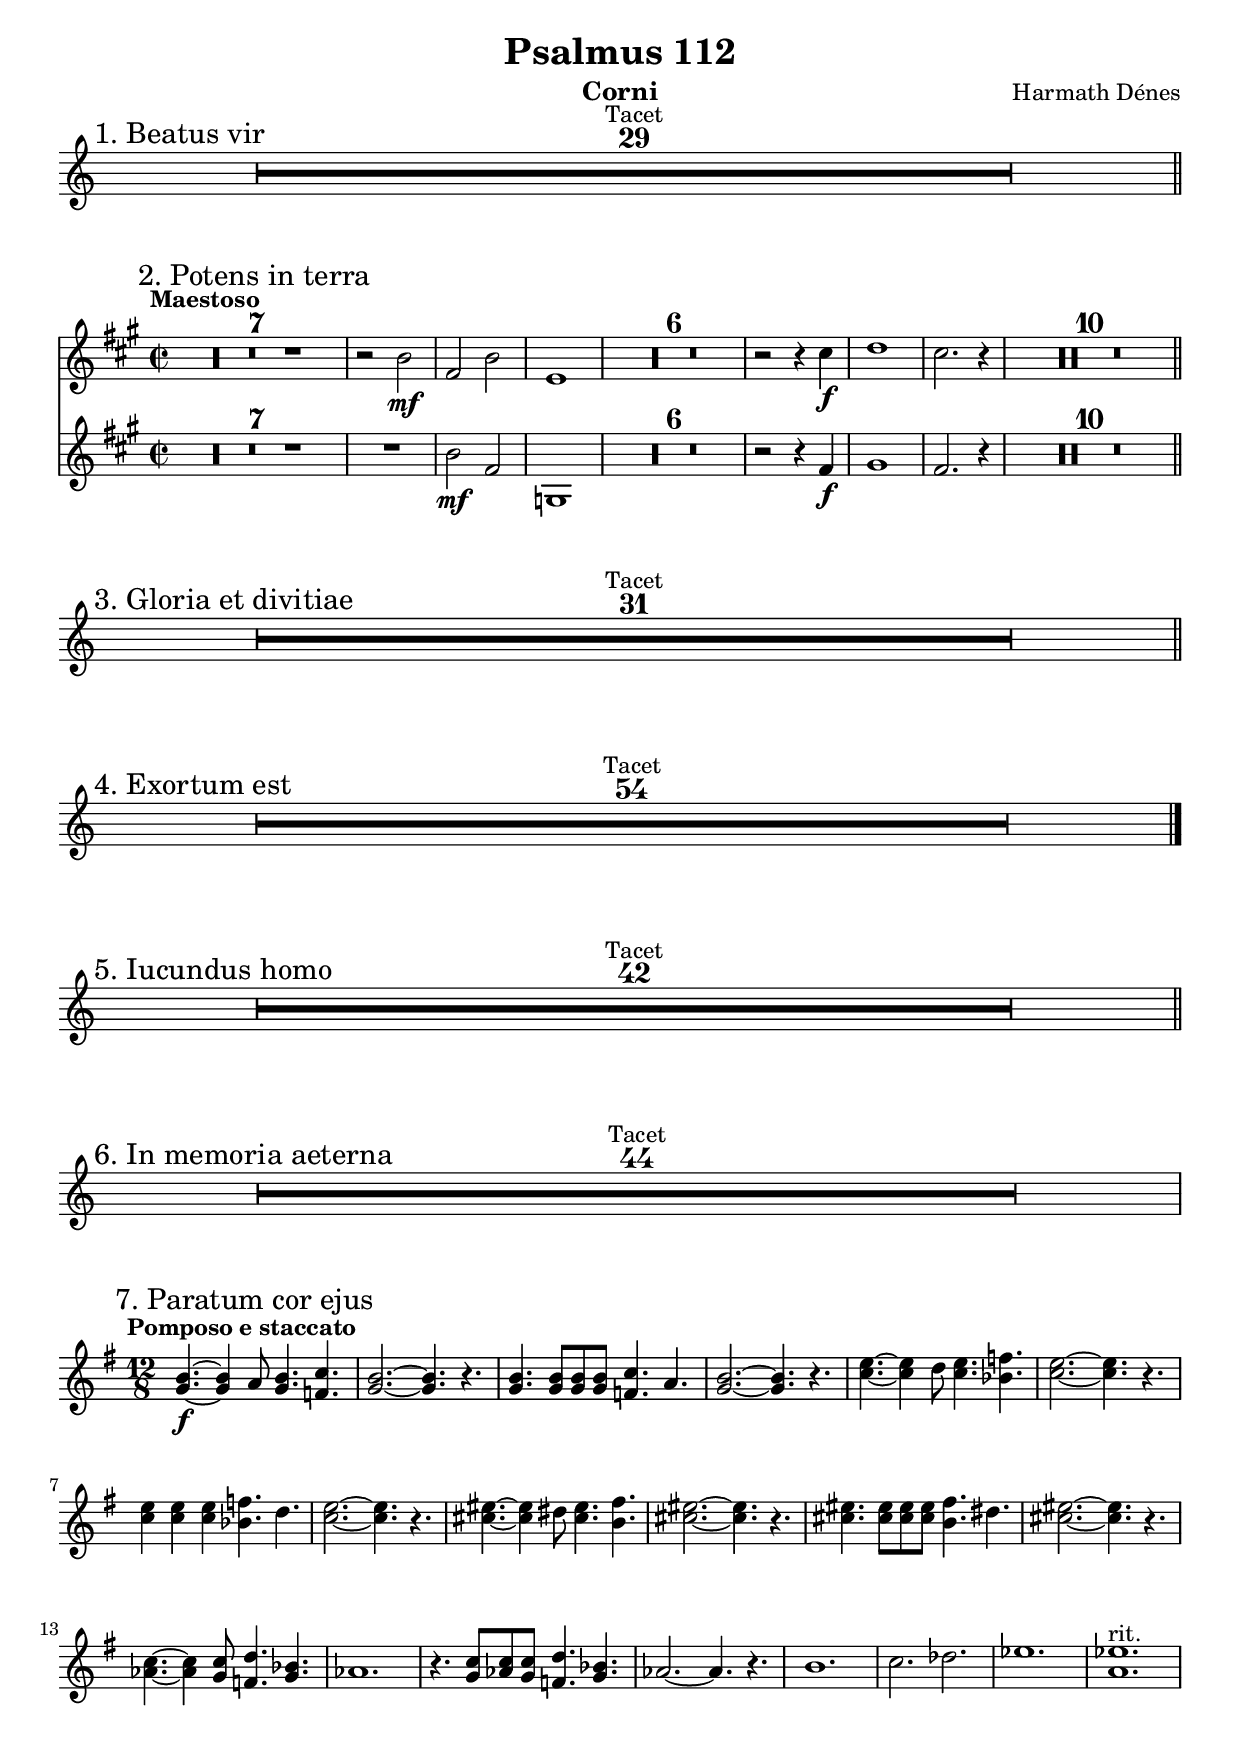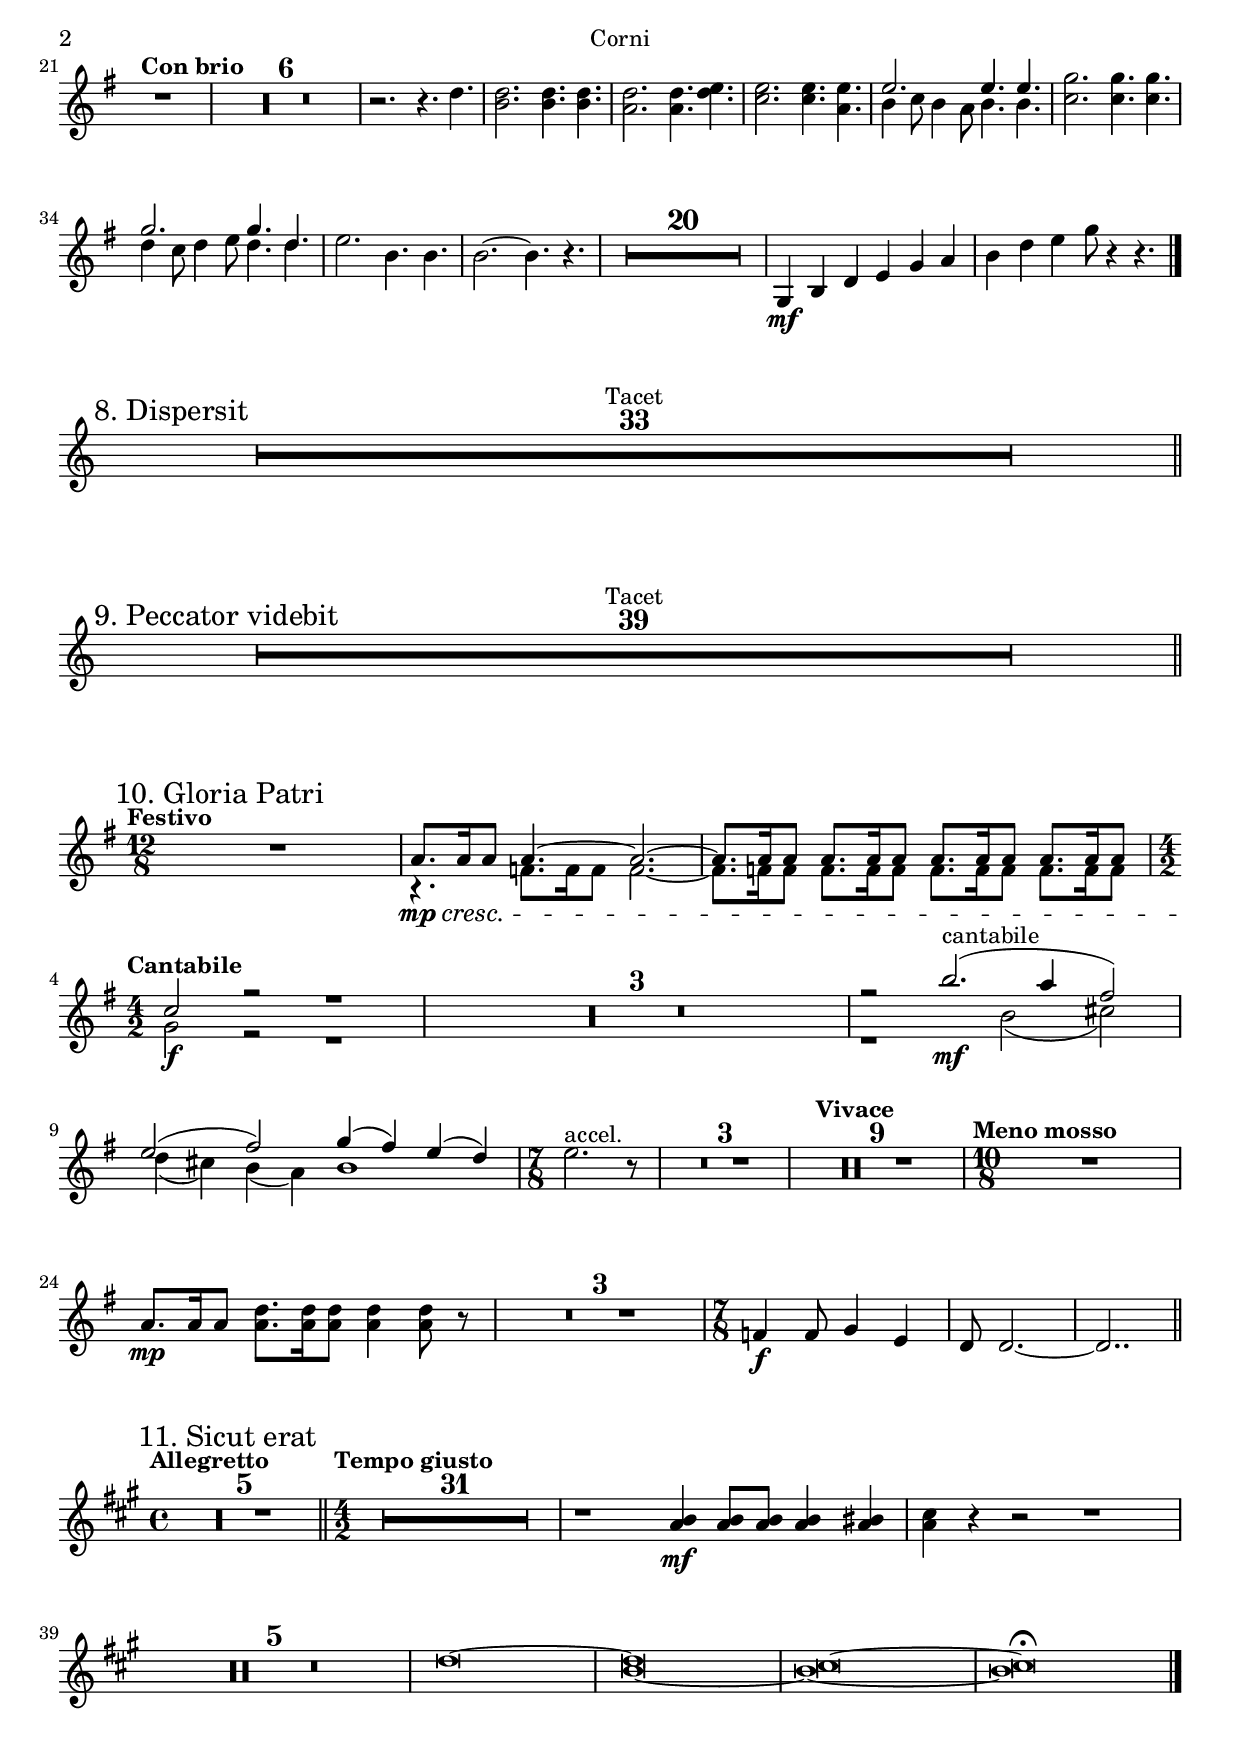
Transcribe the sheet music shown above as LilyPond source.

\include "Common.ily"

\header {
	instrument = "Corni"
}

\score {
	\new Staff <<
		\AHeader
		\ATacet
	>>	
}

\score {<<
	\new Staff <<
		\BGlobal
		\BCornoI
	>>
	\new Staff <<
		\BCornoII
	>>	
>>}
\score {
	\new Staff <<
		\CHeader
		\CTacet
	>>	
}
\score {
	\new Staff <<
		\DHeader
		\DTacet
	>>	
}
\score {
	\new Staff <<
		\EHeader
		\ETacet
	>>	
}
\score {
	\new Staff <<
		\FHeader
		\FTacet
	>>	
}
\score {
	\new Staff <<
		\GGlobal
		\new Voice \GCornoI
		\new Voice \GCornoII
	>>	
}
\score {<<
	\new Staff <<
		\HHeader
		\HTacet
	>>
>>}
\score {
	\new Staff <<
		\IHeader
		\ITacet
	>>	
}
\score {
	\new Staff <<
		\JGlobal
		\new Voice \JCornoI
		\new Voice \JCornoII
	>>	
}
\score {
	\new Staff <<
		\KGlobal
		\KCorni
	>>	
}